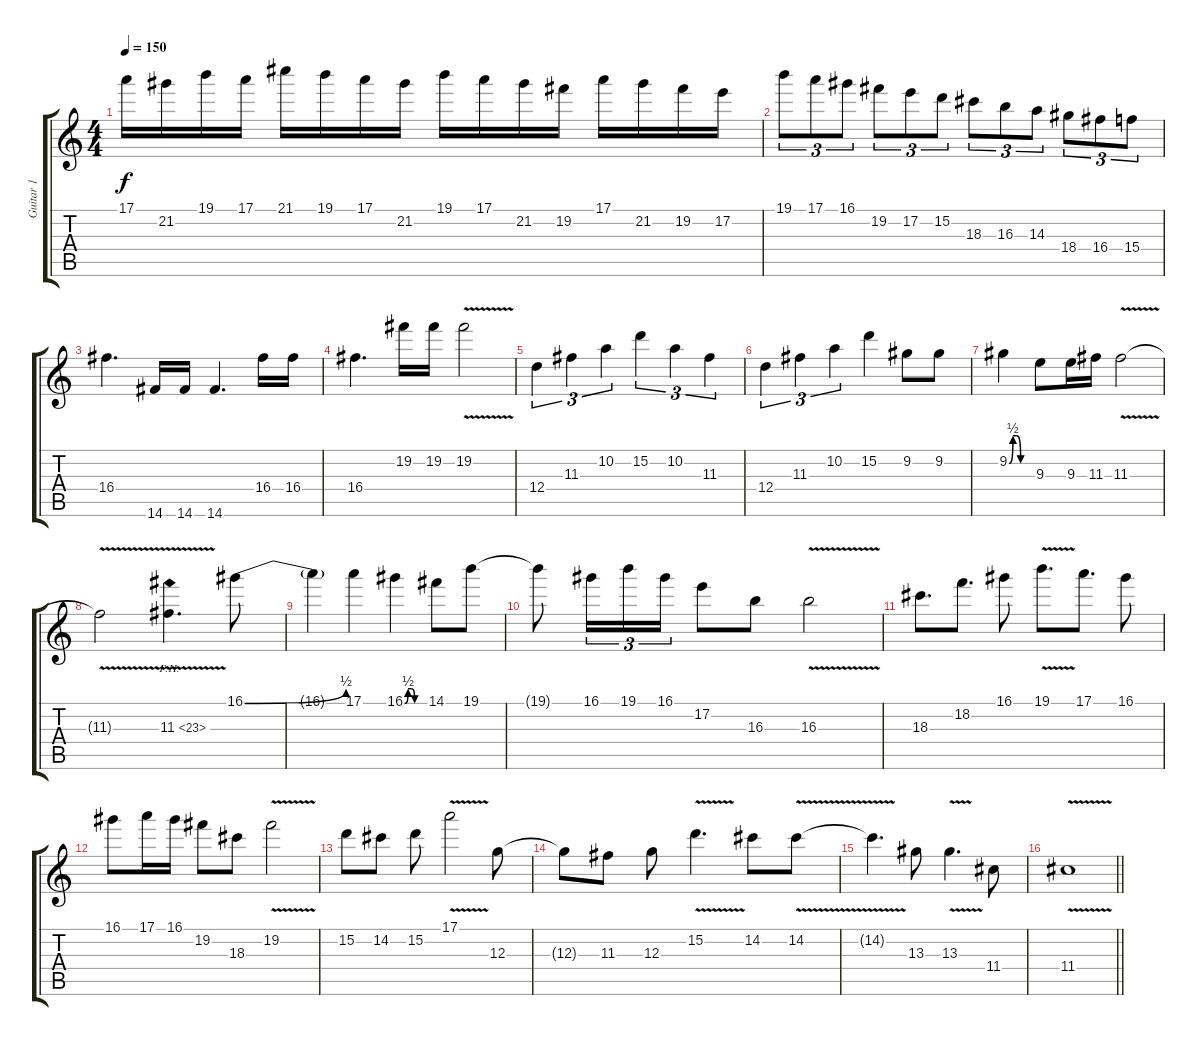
\track ("Guitar 1" "Guitar 1") {instrument overdrivenguitar}
\staff {score tabs}
\tuning (E4 B3 G3 D3 A2 E2) {hide}
\ts (4 4)
\tempo 150
\clef g2
\ks c
17.1.16{dy f} 21.2.16 19.1.16 17.1.16 21.1.16 19.1.16 17.1.16 21.2.16 19.1.16 17.1.16 21.2.16 19.2.16 17.1.16 21.2.16 19.2.16 17.2.16 |
19.1.8{tu (3 2)} 17.1.8{tu (3 2)} 16.1.8{tu (3 2)} 19.2.8{tu (3 2)} 17.2.8{tu (3 2)} 15.2.8{tu (3 2)} 18.3.8{tu (3 2)} 16.3.8{tu (3 2)} 14.3.8{tu (3 2)} 18.4.8{tu (3 2)} 16.4.8{tu (3 2)} 15.4.8{tu (3 2)} |
16.4.4{d} 14.6.16 14.6.16 14.6.4{d} 16.4.16 16.4.16 |
16.4.4{d} 19.2.16 19.2.16 19.2{v}.2 |
12.4.4{tu (3 2)} 11.3.4{tu (3 2)} 10.2.4{tu (3 2)} 15.2.4{tu (3 2)} 10.2.4{tu (3 2)} 11.3.4{tu (3 2)} |
12.4.4{tu (3 2)} 11.3.4{tu (3 2)} 10.2.4{tu (3 2)} 15.2.4 9.2.8 9.2.8 |
9.2{be (custom 0 0 10 2 20 2 30 0 60 0)}.4 9.3.8 9.3.16 11.3.16 11.3{v}.2 |
11.3{t}.2 11.3{ph 12 v}.4{d} 16.1{be (bend 0 0 60 2)}.8 |
16.1{t}.4 17.1.4 16.1{be (custom 0 0 10 2 20 2 30 0 60 0)}.4 14.1.8 19.1.8 |
19.1{t}.8 16.1.16{tu (3 2)} 19.1.16{tu (3 2)} 16.1.16{tu (3 2)} 17.2.8 16.3.8 16.3{v}.2 |
18.3.8{d} 18.2.8{d} 16.1.8 19.1{v}.8{d} 17.1.8{d} 16.1.8 |
16.1.8 17.1.16 16.1.16 19.2.8 18.3.8 19.2{v}.2 |
15.2.8 14.2.8 15.2.8 17.1{v}.2 12.3.8 |
12.3{t}.8 11.3.8 12.3.8 15.2{v}.4{d} 14.2.8 14.2{v}.8 |
14.2{t}.4{d} 13.3.8 13.3{v}.4{d} 11.4.8 |
\barLineRight lightlight
11.4{v}.1
